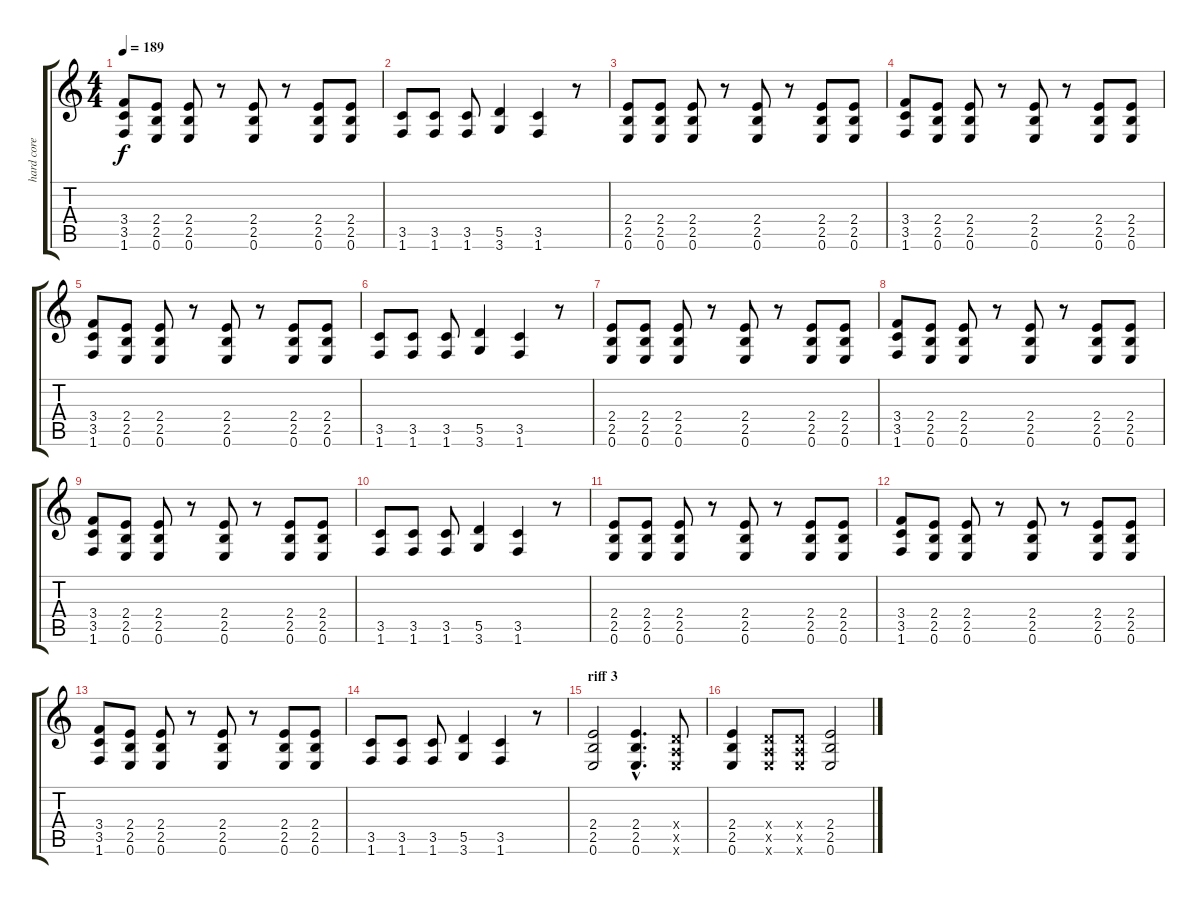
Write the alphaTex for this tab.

\track ("hard core" "hard core") {instrument overdrivenguitar}
\staff {score tabs}
\tuning (E4 B3 G3 D3 A2 E2) {hide}
\ts (4 4)
\tempo 189
\clef g2
\ks c
(3.4 3.5 1.6).8{dy f} (2.4 2.5 0.6).8 (2.4 2.5 0.6).8 r.8 (2.4 2.5 0.6).8 r.8 (2.4 2.5 0.6).8 (2.4 2.5 0.6).8 |
(3.5 1.6).8 (3.5 1.6).8 (3.5 1.6).8 (5.5 3.6).4 (3.5 1.6).4 r.8 |
(2.4 2.5 0.6).8 (2.4 2.5 0.6).8 (2.4 2.5 0.6).8 r.8 (2.4 2.5 0.6).8 r.8 (2.4 2.5 0.6).8 (2.4 2.5 0.6).8 |
(3.4 3.5 1.6).8 (2.4 2.5 0.6).8 (2.4 2.5 0.6).8 r.8 (2.4 2.5 0.6).8 r.8 (2.4 2.5 0.6).8 (2.4 2.5 0.6).8 |
(3.4 3.5 1.6).8 (2.4 2.5 0.6).8 (2.4 2.5 0.6).8 r.8 (2.4 2.5 0.6).8 r.8 (2.4 2.5 0.6).8 (2.4 2.5 0.6).8 |
(3.5 1.6).8 (3.5 1.6).8 (3.5 1.6).8 (5.5 3.6).4 (3.5 1.6).4 r.8 |
(2.4 2.5 0.6).8 (2.4 2.5 0.6).8 (2.4 2.5 0.6).8 r.8 (2.4 2.5 0.6).8 r.8 (2.4 2.5 0.6).8 (2.4 2.5 0.6).8 |
(3.4 3.5 1.6).8 (2.4 2.5 0.6).8 (2.4 2.5 0.6).8 r.8 (2.4 2.5 0.6).8 r.8 (2.4 2.5 0.6).8 (2.4 2.5 0.6).8 |
(3.4 3.5 1.6).8 (2.4 2.5 0.6).8 (2.4 2.5 0.6).8 r.8 (2.4 2.5 0.6).8 r.8 (2.4 2.5 0.6).8 (2.4 2.5 0.6).8 |
(3.5 1.6).8 (3.5 1.6).8 (3.5 1.6).8 (5.5 3.6).4 (3.5 1.6).4 r.8 |
(2.4 2.5 0.6).8 (2.4 2.5 0.6).8 (2.4 2.5 0.6).8 r.8 (2.4 2.5 0.6).8 r.8 (2.4 2.5 0.6).8 (2.4 2.5 0.6).8 |
(3.4 3.5 1.6).8 (2.4 2.5 0.6).8 (2.4 2.5 0.6).8 r.8 (2.4 2.5 0.6).8 r.8 (2.4 2.5 0.6).8 (2.4 2.5 0.6).8 |
(3.4 3.5 1.6).8 (2.4 2.5 0.6).8 (2.4 2.5 0.6).8 r.8 (2.4 2.5 0.6).8 r.8 (2.4 2.5 0.6).8 (2.4 2.5 0.6).8 |
(3.5 1.6).8 (3.5 1.6).8 (3.5 1.6).8 (5.5 3.6).4 (3.5 1.6).4 r.8 |
\section ("" "riff 3")
(2.4 2.5 0.6).2 (2.4{hac} 2.5{hac} 0.6{hac}).4{d} (0.4{x} 0.5{x} 0.6{x}).8 |
(2.4 2.5 0.6).4 (0.4{x} 0.5{x} 0.6{x}).8 (0.4{x} 0.5{x} 0.6{x}).8 (2.4 2.5 0.6).2
